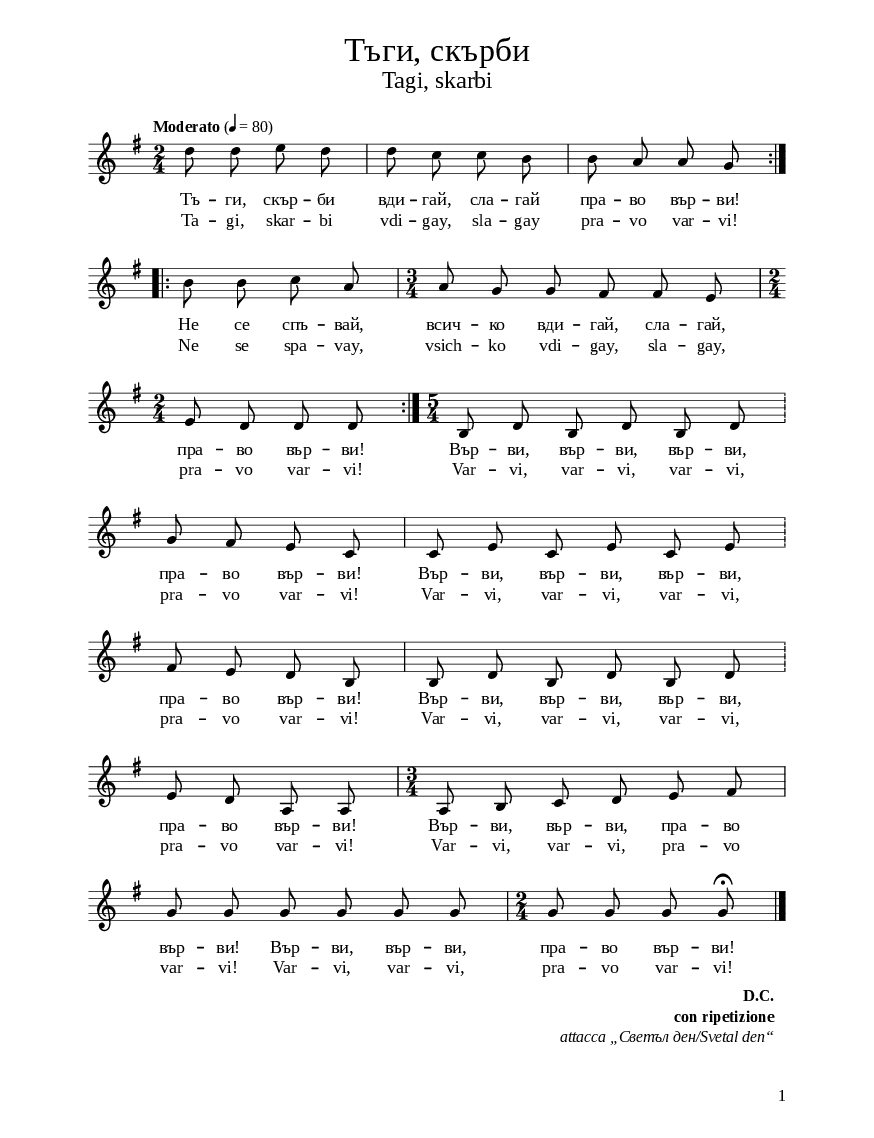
\version "2.24.0"

% include paper part and global functions
\include "include/globals.ily"

\bookpart {
  \label #'ref089
  \tocItem \markup "Тъги, скърби – Tagi, skarbi "
  \include "include/bookpart-paper.ily"
  \score {
    \include "include/score-layout.ily"

    \new Voice \absolute  {
      \clef treble
      \key g \major
      \time 2/4
      \tempoFunc "Moderato" 4 "80"
      \autoBeamOff


      \repeat volta 2 { d''8 d'' e'' d'' | d''8 c'' c'' b' |b'8 a' a' g' \break }

      \repeat volta 2 {
        b' b' c'' a' | \time 3/4 a' g' g' fis' fis' e' \break

        \time 2/4 e' d' d' d' |
      } \time 5/4 b d' b d' b d' \bar "!" \break

      g' fis' e' c' | c' e' c' e'  c' e'  \bar "!" \break

      fis' e' d' b  | b d' b d' b d'  \bar "!" \break

      e' d' a a | \time 3/4 a b c' d' e' fis' |  \break

      g' g' g' g' g' g' \time 2/4  g' g' g' g' \fermata  |  \bar "|."

    }
    \addlyrics {
      Тъ -- ги, скър -- би вди  -- гай, сла  -- гай

      пра  --  во вър -- ви!

      Не се спъ -- вай, всич -- ко вди -- гай,

      сла -- гай, пра -- во вър -- ви!

      Вър -- ви, вър -- ви, вър -- ви, пра -- во вър -- ви!

      Вър -- ви, вър -- ви, вър -- ви, пра -- во вър -- ви!

      Вър -- ви, вър -- ви, вър -- ви, пра -- во вър -- ви!

      Вър -- ви, вър -- ви, пра -- во вър -- ви!

      Вър -- ви, вър -- ви, пра -- во вър -- ви!
    }
    \addlyrics {
      Ta -- gi, skar -- bi vdi  -- gay, sla  -- gay

      pra  --  vo var -- vi!

      Ne se spa -- vay, vsich -- ko vdi -- gay,

      sla -- gay, pra -- vo var -- vi!

      Var -- vi, var -- vi, var -- vi, pra -- vo var -- vi!

      Var -- vi, var -- vi, var -- vi, pra -- vo var -- vi!

      Var -- vi, var -- vi, var -- vi, pra -- vo var -- vi!

      Var -- vi, var -- vi, pra -- vo var -- vi!

      Var -- vi, var -- vi, pra -- vo var -- vi!
    }

    \header {
      title = \titleFunc "Тъги, скърби" "Tagi, skarbi"
    }

    \midi{}

  } % score



  \markup \dc-two "D.C." " con ripetizione"
  \markup \italic \dc-one-nobold "attacca „Светъл ден/Svetal den“"
  %


  % include foreign translation(s) of the song
  \version "2.24.2"

\markup \fill-line { \fontsize #deTitleFontSize "Trauer, Leid" }
\markup \null
\markup \null
\markup \fontsize #deCoupletFontSize {
  \hspace #12
  \override #`(baseline-skip . ,deCoupletBaselineSkip)

  \column {

	   
\line { " "Hebe auf Trauer und Leid, leg sie beiseite, }

  \line { " "und geh gerade.}

  \line { " "Stolpere nicht, hebe alles auf, }
  
  \line { " "lege es beiseite und gehe gerade.}

  \line { " "Gehe, gehe, gehe, gerade gehe!}

  \line { " "Gehe, gehe, gehe, gerade gehe!}

  \line { " "Gehe, gehe, gehe, gerade gehe!}

  \line { " "Gehe, gehe, gerade gehe,}

  \line { " "gehe, gehe gerade gehe!}


  
    }
}


} % bookpart
